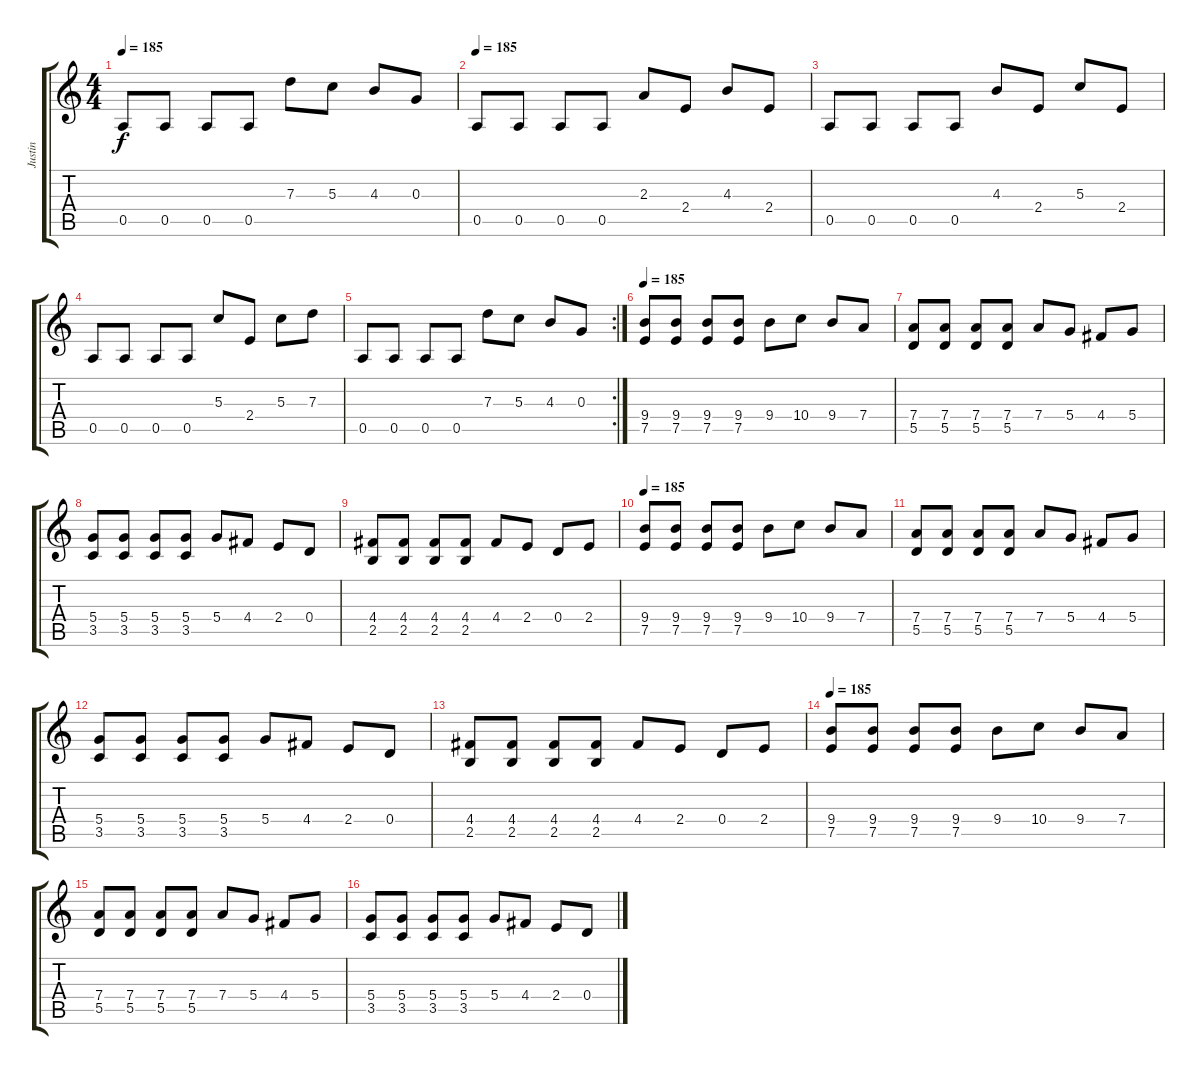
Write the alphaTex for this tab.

\track ("Justin" "Justin") {instrument distortionguitar}
\staff {score tabs}
\tuning (E4 B3 G3 D3 A2 E2) {hide}
\ts (4 4)
\tempo 185
\clef g2
\ks c
0.5.8{dy f} 0.5.8 0.5.8 0.5.8 7.3.8 5.3.8 4.3.8 0.3.8 |
\tempo 185
0.5.8 0.5.8 0.5.8 0.5.8 2.3.8 2.4.8 4.3.8 2.4.8 |
0.5.8 0.5.8 0.5.8 0.5.8 4.3.8 2.4.8 5.3.8 2.4.8 |
0.5.8 0.5.8 0.5.8 0.5.8 5.3.8 2.4.8 5.3.8 7.3.8 |
\rc 2
0.5.8 0.5.8 0.5.8 0.5.8 7.3.8 5.3.8 4.3.8 0.3.8 |
\tempo 185
(9.4 7.5).8 (9.4 7.5).8 (9.4 7.5).8 (9.4 7.5).8 9.4.8 10.4.8 9.4.8 7.4.8 |
(7.4 5.5).8 (7.4 5.5).8 (7.4 5.5).8 (7.4 5.5).8 7.4.8 5.4.8 4.4.8 5.4.8 |
(5.4 3.5).8 (5.4 3.5).8 (5.4 3.5).8 (5.4 3.5).8 5.4.8 4.4.8 2.4.8 0.4.8 |
(4.4 2.5).8 (4.4 2.5).8 (4.4 2.5).8 (4.4 2.5).8 4.4.8 2.4.8 0.4.8 2.4.8 |
\tempo 185
(9.4 7.5).8 (9.4 7.5).8 (9.4 7.5).8 (9.4 7.5).8 9.4.8 10.4.8 9.4.8 7.4.8 |
(7.4 5.5).8 (7.4 5.5).8 (7.4 5.5).8 (7.4 5.5).8 7.4.8 5.4.8 4.4.8 5.4.8 |
(5.4 3.5).8 (5.4 3.5).8 (5.4 3.5).8 (5.4 3.5).8 5.4.8 4.4.8 2.4.8 0.4.8 |
(4.4 2.5).8 (4.4 2.5).8 (4.4 2.5).8 (4.4 2.5).8 4.4.8 2.4.8 0.4.8 2.4.8 |
\tempo 185
(9.4 7.5).8 (9.4 7.5).8 (9.4 7.5).8 (9.4 7.5).8 9.4.8 10.4.8 9.4.8 7.4.8 |
(7.4 5.5).8 (7.4 5.5).8 (7.4 5.5).8 (7.4 5.5).8 7.4.8 5.4.8 4.4.8 5.4.8 |
(5.4 3.5).8 (5.4 3.5).8 (5.4 3.5).8 (5.4 3.5).8 5.4.8 4.4.8 2.4.8 0.4.8
